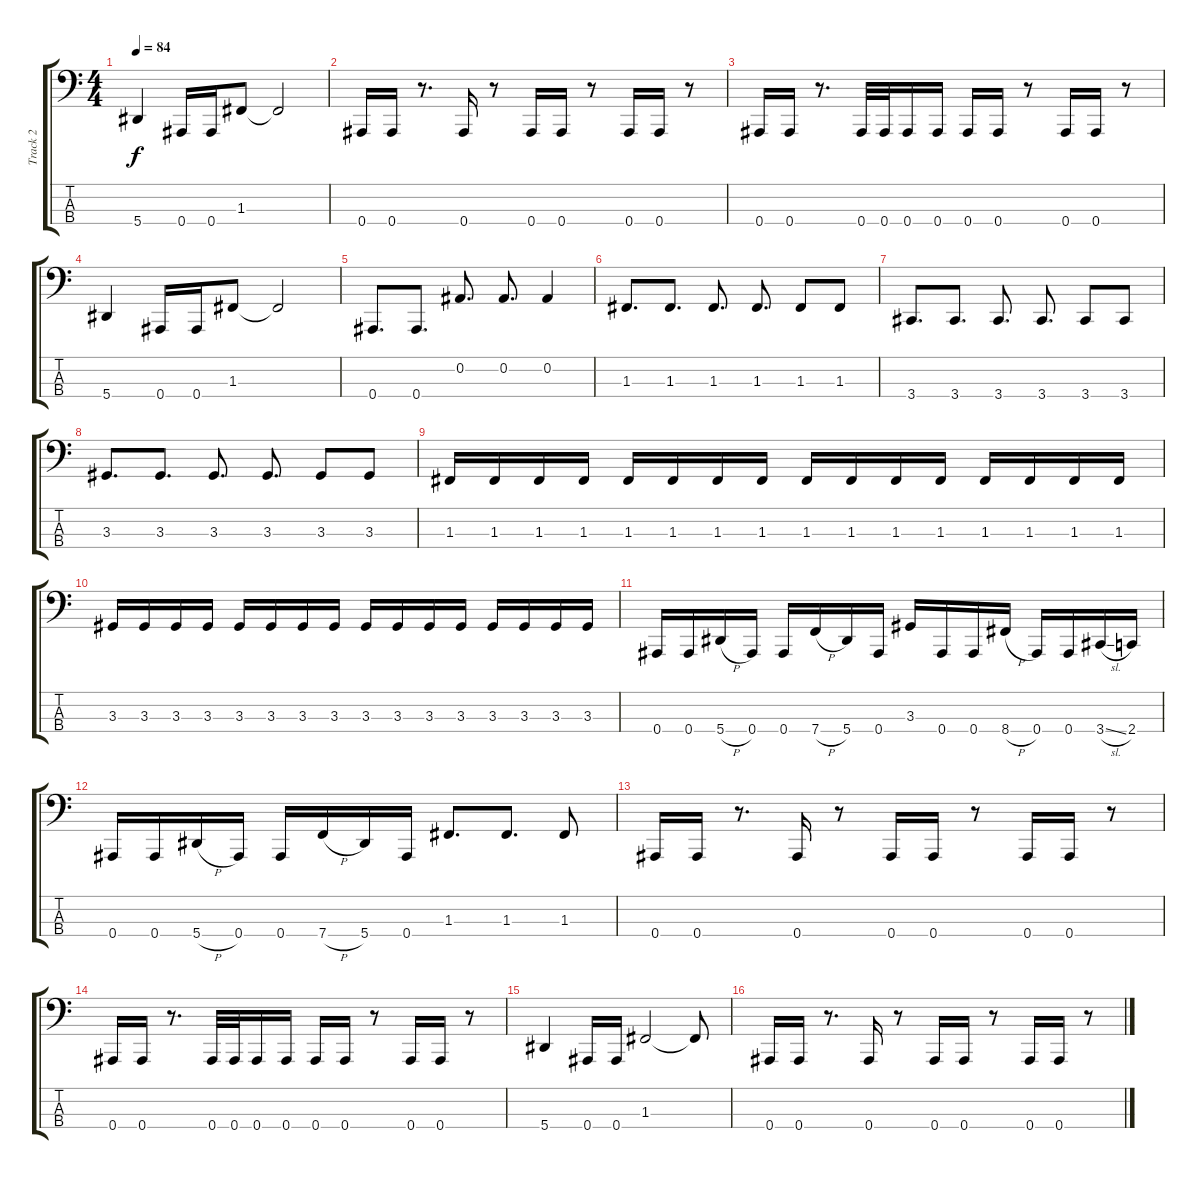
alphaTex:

\track ("Track 2" "Track 2") {instrument electricbasspick}
\staff {score tabs}
\tuning (Eb2 Bb1 F1 Bb0) {hide}
\ts (4 4)
\tempo 84
\clef f4
\ks c
5.4.4{dy f} 0.4.16 0.4.16 1.3.8 1.3{t}.2 |
0.4.16 0.4.16 r.8{d} 0.4.16 r.8 0.4.16 0.4.16 r.8 0.4.16 0.4.16 r.8 |
0.4.16 0.4.16 r.8{d} 0.4.32 0.4.32 0.4.16 0.4.16 0.4.16 0.4.16 r.8 0.4.16 0.4.16 r.8 |
5.4.4 0.4.16 0.4.16 1.3.8 1.3{t}.2 |
0.4.8{d} 0.4.8{d} 0.2.8{d} 0.2.8{d} 0.2.4 |
1.3.8{d} 1.3.8{d} 1.3.8{d} 1.3.8{d} 1.3.8 1.3.8 |
3.4.8{d} 3.4.8{d} 3.4.8{d} 3.4.8{d} 3.4.8 3.4.8 |
3.3.8{d} 3.3.8{d} 3.3.8{d} 3.3.8{d} 3.3.8 3.3.8 |
1.3.16 1.3.16 1.3.16 1.3.16 1.3.16 1.3.16 1.3.16 1.3.16 1.3.16 1.3.16 1.3.16 1.3.16 1.3.16 1.3.16 1.3.16 1.3.16 |
3.3.16 3.3.16 3.3.16 3.3.16 3.3.16 3.3.16 3.3.16 3.3.16 3.3.16 3.3.16 3.3.16 3.3.16 3.3.16 3.3.16 3.3.16 3.3.16 |
0.4.16 0.4.16 5.4{h}.16 0.4.16 0.4.16 7.4{h}.16 5.4.16 0.4.16 3.3.16 0.4.16 0.4.16 8.4{h}.16 0.4.16 0.4.16 3.4{sl}.16 2.4.16 |
0.4.16 0.4.16 5.4{h}.16 0.4.16 0.4.16 7.4{h}.16 5.4.16 0.4.16 1.3.8{d} 1.3.8{d} 1.3.8 |
0.4.16 0.4.16 r.8{d} 0.4.16 r.8 0.4.16 0.4.16 r.8 0.4.16 0.4.16 r.8 |
0.4.16 0.4.16 r.8{d} 0.4.32 0.4.32 0.4.16 0.4.16 0.4.16 0.4.16 r.8 0.4.16 0.4.16 r.8 |
5.4.4 0.4.16 0.4.16 1.3.2 1.3{t}.8 |
0.4.16 0.4.16 r.8{d} 0.4.16 r.8 0.4.16 0.4.16 r.8 0.4.16 0.4.16 r.8
